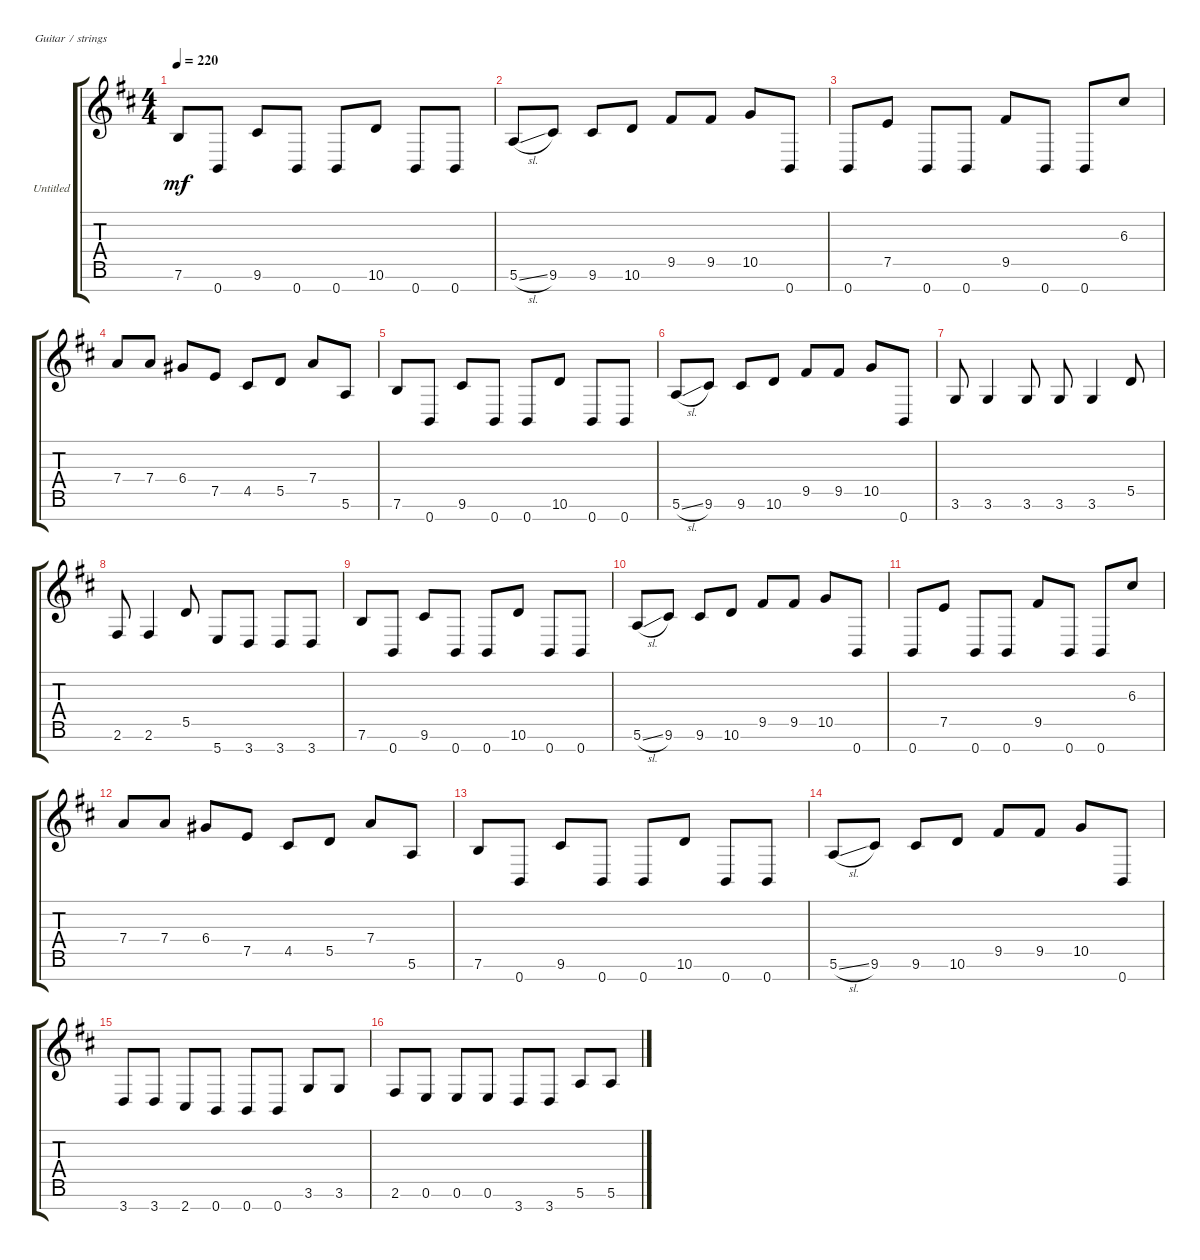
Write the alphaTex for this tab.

\bracketExtendMode groupsimilarinstruments
\firstSystemTrackNameOrientation horizontal
\otherSystemsTrackNameOrientation horizontal
\track ("Untitled" "Untitled") {instrument overdrivenguitar}
\staff {score tabs}
\tuning (E4 B3 G3 D3 A2 E2 B1)
\ts (4 4)
\section ("" "")
\tempo 220
\clef g2
\ks bminor
7.6.8{dy mf instrument overdrivenguitar} 0.7.8 9.6.8 0.7.8 0.7.8 10.6.8 0.7.8 0.7.8 |
5.6{sl}.8 9.6.8 9.6.8 10.6.8 9.5.8 9.5.8 10.5.8 0.7.8 |
0.7.8 7.5.8 0.7.8 0.7.8 9.5.8 0.7.8 0.7.8 6.3.8 |
7.4.8 7.4.8 6.4.8 7.5.8 4.5.8 5.5.8 7.4.8 5.6.8 |
7.6.8 0.7.8 9.6.8 0.7.8 0.7.8 10.6.8 0.7.8 0.7.8 |
5.6{sl}.8 9.6.8 9.6.8 10.6.8 9.5.8 9.5.8 10.5.8 0.7.8 |
3.6.8 3.6.4 3.6.8 3.6.8 3.6.4 5.5.8 |
2.6.8 2.6.4 5.5.8 5.7.8 3.7.8 3.7.8 3.7.8 |
7.6.8 0.7.8 9.6.8 0.7.8 0.7.8 10.6.8 0.7.8 0.7.8 |
5.6{sl}.8 9.6.8 9.6.8 10.6.8 9.5.8 9.5.8 10.5.8 0.7.8 |
0.7.8 7.5.8 0.7.8 0.7.8 9.5.8 0.7.8 0.7.8 6.3.8 |
7.4.8 7.4.8 6.4.8 7.5.8 4.5.8 5.5.8 7.4.8 5.6.8 |
7.6.8 0.7.8 9.6.8 0.7.8 0.7.8 10.6.8 0.7.8 0.7.8 |
5.6{sl}.8 9.6.8 9.6.8 10.6.8 9.5.8 9.5.8 10.5.8 0.7.8 |
3.7.8 3.7.8 2.7.8 0.7.8 0.7.8 0.7.8 3.6.8 3.6.8 |
2.6.8 0.6.8 0.6.8 0.6.8 3.7.8 3.7.8 5.6.8 5.6.8
